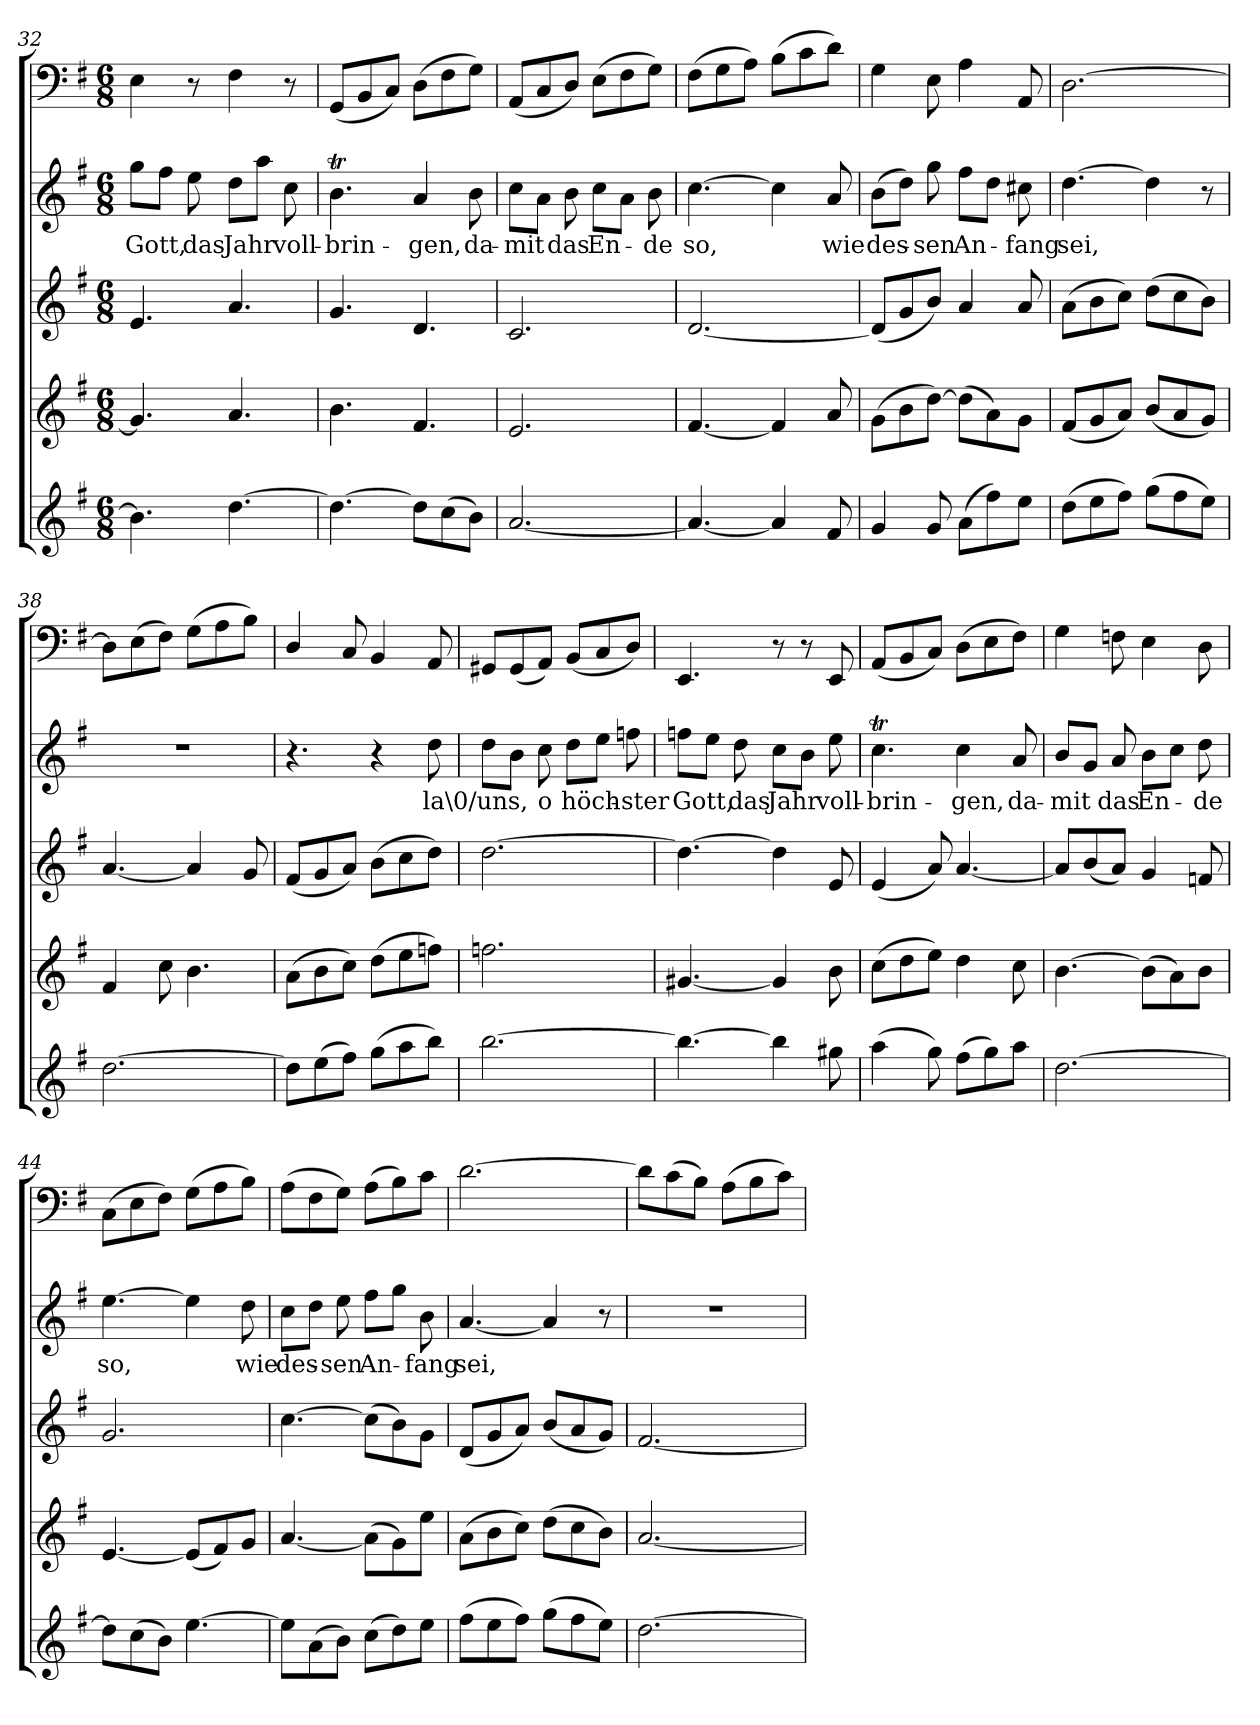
**kern	**kern	**kern	**kern	**text	**kern
*part5	*part4	*part3	*part2	*part2	*part1
*staff5	*staff4	*staff3	*staff2	*staff2	*staff1
*clefG2	*clefG2	*clefG2	*clefG2	*	*clefF4
*k[f#]	*k[f#]	*k[f#]	*k[f#]	*	*k[f#]
*G:	*G:	*G:	*G:	*	*G:
*M6/8	*M6/8	*M6/8	*M6/8	*	*M6/8
=32	=32	=32	=32	=32	=32
4.b\]	4.g/]	4.e/	8gg\L	Gott,	4E\
.	.	.	8ff#\J	.	.
.	.	.	8ee\	das	8r
[4.dd\	4.a/	4.a/	8dd\L	Jahr	4F#\
.	.	.	8aa\J	.	.
.	.	.	8cc\	voll-	8r
=33	=33	=33	=33	=33	=33
4.dd\_	4.b\	4.g/	4.bt\	-brin-	(8GG/L
.	.	.	.	.	8BB/
.	.	.	.	.	8C/J)
8dd\L]	4.f#/	4.d/	4a/	-gen,	(8D\L
(8cc\	.	.	.	.	8F#\
8b\J)	.	.	8b\	da-	8G\J)
=34	=34	=34	=34	=34	=34
[2.a/	2.e/	2.c/	8cc\L	-mit	(8AA/L
.	.	.	8a\J	.	8C/
.	.	.	8b\	das	8D/J)
.	.	.	8cc\L	En-	(8E\L
.	.	.	8a\J	.	8F#\
.	.	.	8b\	-de	8G\J)
=35	=35	=35	=35	=35	=35
4.a/_	[4.f#/	[2.d/	[4.cc\	so,	(8F#\L
.	.	.	.	.	8G\
.	.	.	.	.	8A\J)
4a/]	4f#/]	.	4cc\]	.	(8B\L
.	.	.	.	.	8c\
8f#/	8a/	.	8a/	wie	8d\J)
=36	=36	=36	=36	=36	=36
4g/	(8g\L	(8d/L]	(8b\L	des-	4G\
.	8b\	8g/	8dd\J)	.	.
8g/	[8dd\J)	8b/J)	8gg\	-sen	8E\
(8a\L	(8dd\L]	4a/	8ff#\L	An-	4A\
8ff#\)	8a\)	.	8dd\J	.	.
8ee\J	8g\J	8a/	8cc#X\	-fang	8AA/
=37	=37	=37	=37	=37	=37
(8dd\L	(8f#/L	(8a\L	[4.dd\	sei,	[2.D\
8ee\	8g/	8b\	.	.	.
8ff#\J)	8a/J)	8cc\J)	.	.	.
(8gg\L	(8b/L	(8dd\L	4dd\]	.	.
8ff#\	8a/	8cc\	.	.	.
8ee\J)	8g/J)	8b\J)	8r	.	.
=38	=38	=38	=38	=38	=38
[2.dd\	4f#/	[4.a/	2.r	.	8D\L]
.	.	.	.	.	(8E\
.	8cc\	.	.	.	8F#\J)
.	4.b\	4a/]	.	.	(8G\L
.	.	.	.	.	8A\
.	.	8g/	.	.	8B\J)
=39	=39	=39	=39	=39	=39
8dd\L]	(8a\L	(8f#/L	4.r	.	4D/
(8ee\	8b\	8g/	.	.	.
8ff#\J)	8cc\J)	8a/J)	.	.	8C/
(8gg\L	(8dd\L	(8b\L	4r	.	4BB/
8aa\	8ee\	8cc\	.	.	.
8bb\J)	8ffn\J)	8dd\J)	8dd\	la\0/	8AA/
=40	=40	=40	=40	=40	=40
[2.bb\	2.ffn\	[2.dd\	8dd\L	uns,	8GG#X/L
.	.	.	8b\J	.	(8GG#/
.	.	.	8cc\	o	8AA/J)
.	.	.	8dd\L	höch-	(8BB/L
.	.	.	8ee\J	.	8C/
.	.	.	8ffn\	-ster	8D/J)
=41	=41	=41	=41	=41	=41
4.bb\_	[4.g#X/	4.dd\_	8ffn\L	Gott,	4.EE/
.	.	.	8ee\J	.	.
.	.	.	8dd\	das	.
4bb\]	4g#/]	4dd\]	8cc\L	Jahr	8r
.	.	.	8b\J	.	8r
8gg#X\	8b\	8e/	8ee\	voll-	8EE/
=42	=42	=42	=42	=42	=42
(4aa\	(8cc\L	(4e/	4.ccT\	-brin-	(8AA/L
.	8dd\	.	.	.	8BB/
8gg\)	8ee\J)	8a/)	.	.	8C/J)
(8ff#\L	4dd\	[4.a/	4cc\	-gen,	(8D\L
8gg\)	.	.	.	.	8E\
8aa\J	8cc\	.	8a/	da-	8F#\J)
=43	=43	=43	=43	=43	=43
[2.dd\	[4.b\	8a/L]	8b/L	-mit	4G\
.	.	(8b/	8g/J	.	.
.	.	8a/J)	8a/	das	8Fn\
.	(8b\L]	4g/	8b\L	En-	4E\
.	8a\)	.	8cc\J	.	.
.	8b\J	8fn/	8dd\	-de	8D\
=44	=44	=44	=44	=44	=44
8dd\L]	[4.e/	2.g/	[4.ee\	so,	(8C\L
(8cc\	.	.	.	.	8E\
8b\J)	.	.	.	.	8F#\J)
[4.ee\	(8e/L]	.	4ee\]	.	(8G\L
.	8f#/)	.	.	.	8A\
.	8g/J	.	8dd\	wie	8B\J)
=45	=45	=45	=45	=45	=45
8ee\L]	[4.a/	[4.cc\	8cc\L	des-	(8A\L
(8a\	.	.	8dd\J	.	8F#\
8b\J)	.	.	8ee\	-sen	8G\J)
(8cc\L	(8a\L]	(8cc\L]	8ff#\L	An-	(8A\L
8dd\)	8g\)	8b\)	8gg\J	.	8B\)
8ee\J	8ee\J	8g\J	8b\	-fang	8c\J
=46	=46	=46	=46	=46	=46
(8ff#\L	(8a\L	(8d/L	[4.a/	sei,	[2.d\
8ee\	8b\	8g/	.	.	.
8ff#\J)	8cc\J)	8a/J)	.	.	.
(8gg\L	(8dd\L	(8b/L	4a/]	.	.
8ff#\	8cc\	8a/	.	.	.
8ee\J)	8b\J)	8g/J)	8r	.	.
=47	=47	=47	=47	=47	=47
[2.dd\	[2.a/	[2.f#/	2.r	.	8d\L]
.	.	.	.	.	(8c\
.	.	.	.	.	8B\J)
.	.	.	.	.	(8A\L
.	.	.	.	.	8B\
.	.	.	.	.	8c\J)
=	=	=	=	=	=
*-	*-	*-	*-	*-	*-
